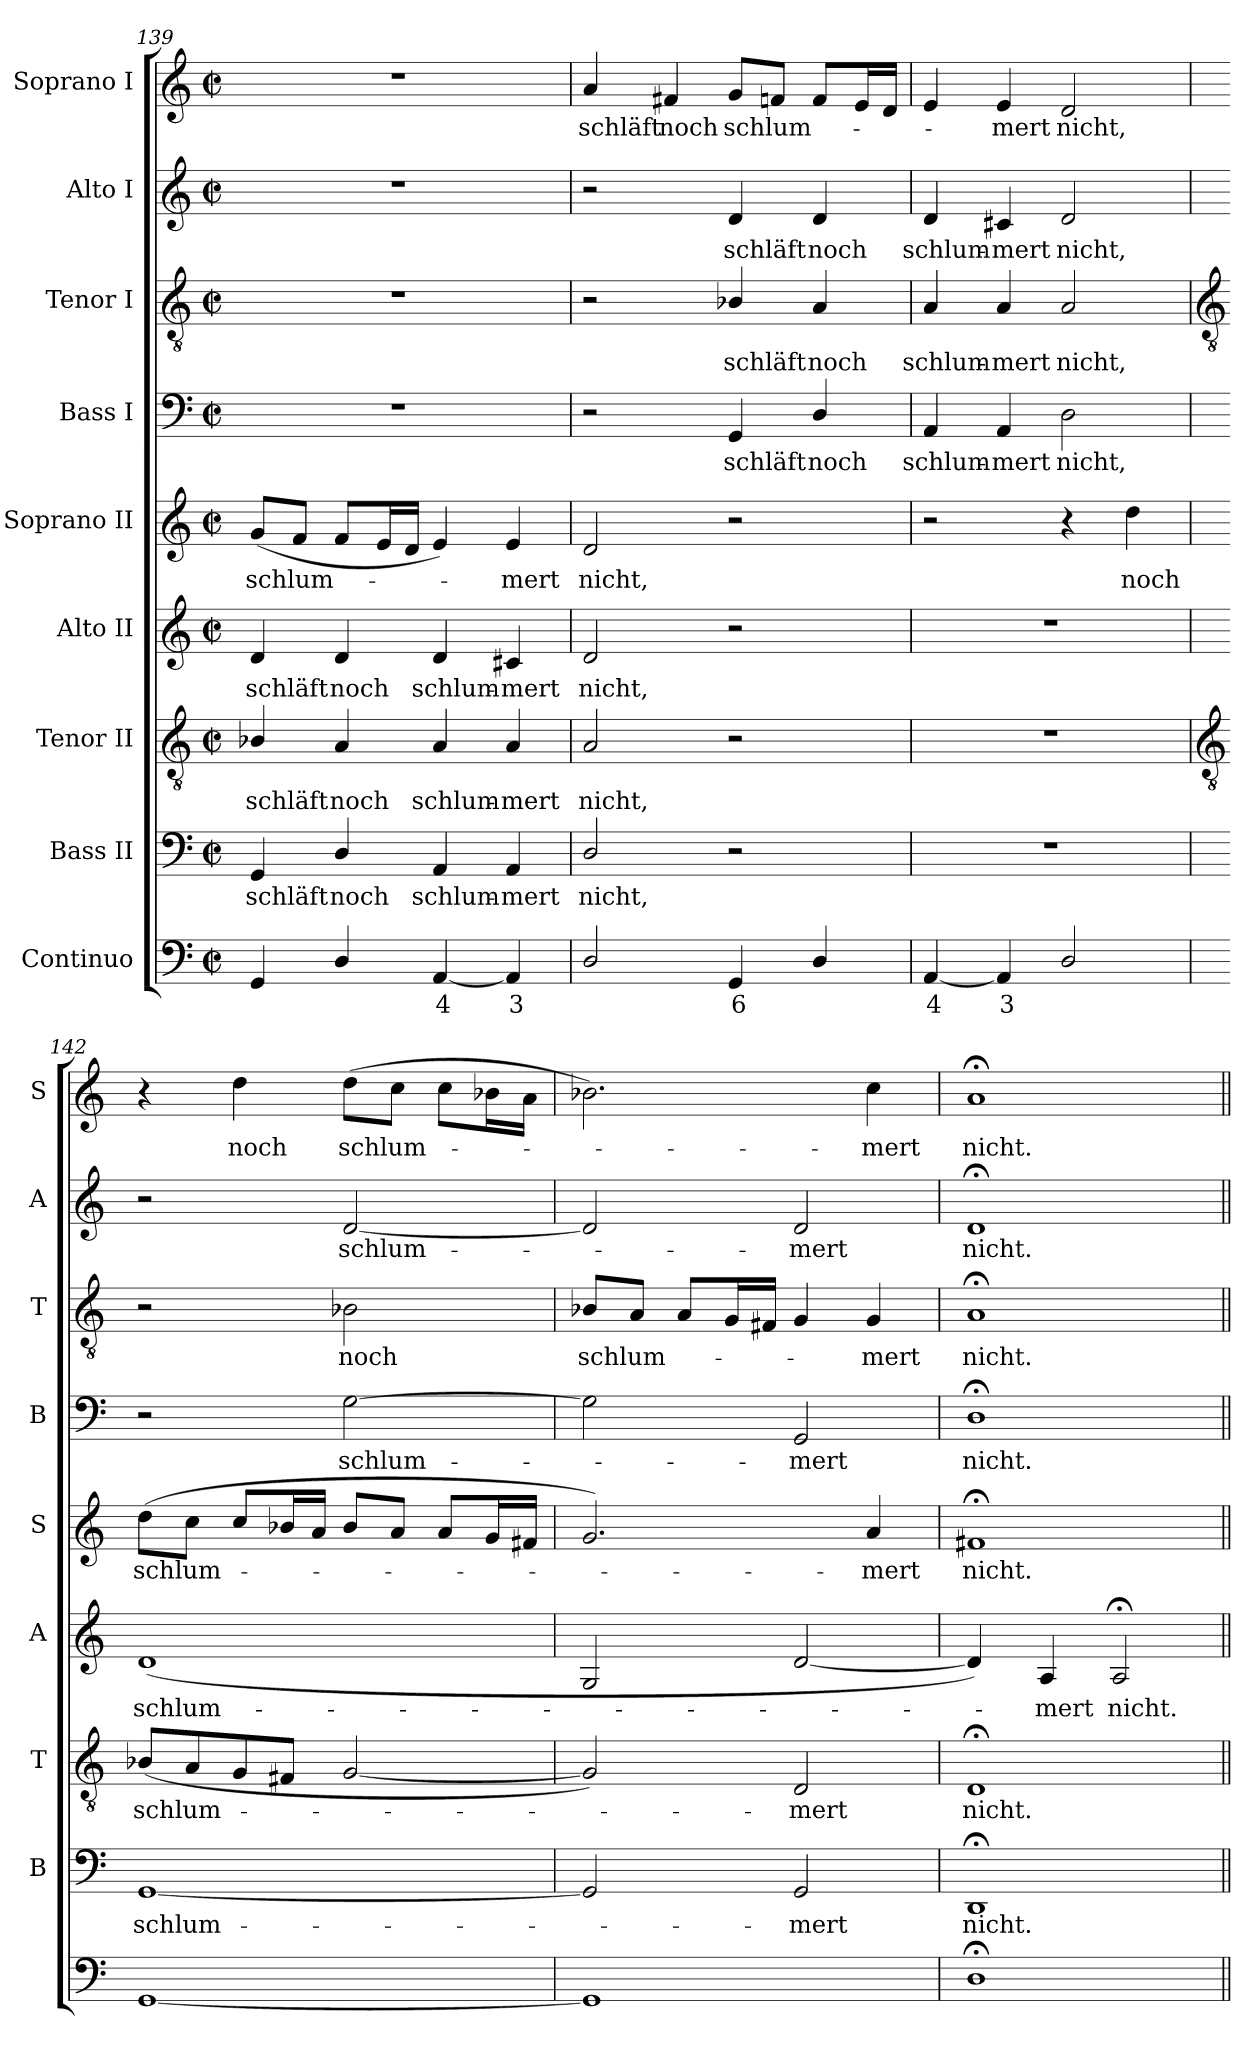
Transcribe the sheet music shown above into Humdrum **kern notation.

**kern	**text	**kern	**text	**kern	**text	**kern	**text	**kern	**text	**kern	**text	**kern	**text	**kern	**text	**kern	**text
*part9	*part9	*part8	*part8	*part7	*part7	*part6	*part6	*part5	*part5	*part4	*part4	*part3	*part3	*part2	*part2	*part1	*part1
*staff9	*staff9	*staff8	*staff8	*staff7	*staff7	*staff6	*staff6	*staff5	*staff5	*staff4	*staff4	*staff3	*staff3	*staff2	*staff2	*staff1	*staff1
*I"Continuo	*	*I"Bass II	*	*I"Tenor II	*	*I"Alto II	*	*I"Soprano II	*	*I"Bass I	*	*I"Tenor I	*	*I"Alto I	*	*I"Soprano I	*
*	*	*I'B	*	*I'T	*	*I'A	*	*I'S	*	*I'B	*	*I'T	*	*I'A	*	*I'S	*
!!LO:LB:g=z
*clefF4	*	*clefF4	*	*clefGv2	*	*clefG2	*	*clefG2	*	*clefF4	*	*clefGv2	*	*clefG2	*	*clefG2	*
*k[]	*	*k[]	*	*k[]	*	*k[]	*	*k[]	*	*k[]	*	*k[]	*	*k[]	*	*k[]	*
*C:	*	*C:	*	*C:	*	*C:	*	*C:	*	*C:	*	*C:	*	*C:	*	*C:	*
*M2/2	*	*M2/2	*	*M2/2	*	*M2/2	*	*M2/2	*	*M2/2	*	*M2/2	*	*M2/2	*	*M2/2	*
*met(c|)	*	*met(c|)	*	*met(c|)	*	*met(c|)	*	*met(c|)	*	*met(c|)	*	*met(c|)	*	*met(c|)	*	*met(c|)	*
=139	=139	=139	=139	=139	=139	=139	=139	=139	=139	=139	=139	=139	=139	=139	=139	=139	=139
!	!	!	!LO:LY:b	!	!LO:LY:b	!	!LO:LY:b	!	!LO:LY:b	!	!	!	!	!	!	!	!
4GG	.	4GG	schläft	4B-X/	schläft	4d	schläft	(<8gL	schlum-	1r	.	1r	.	1r	.	1r	.
.	.	.	.	.	.	.	.	8fJ	.	.	.	.	.	.	.	.	.
!	!	!	!LO:LY:b	!	!LO:LY:b	!	!LO:LY:b	!	!	!	!	!	!	!	!	!	!
4D/	.	4D/	noch	4A	noch	4d	noch	8fL	.	.	.	.	.	.	.	.	.
.	.	.	.	.	.	.	.	16eL	.	.	.	.	.	.	.	.	.
.	.	.	.	.	.	.	.	16dJJ	.	.	.	.	.	.	.	.	.
!	!LO:LY:b	!	!LO:LY:b	!	!LO:LY:b	!	!LO:LY:b	!	!	!	!	!	!	!	!	!	!
[4AA	4	4AA	schlum-	4A	schlum-	4d	schlum-	4e)	.	.	.	.	.	.	.	.	.
!	!LO:LY:b	!	!LO:LY:b	!	!LO:LY:b	!	!LO:LY:b	!	!LO:LY:b	!	!	!	!	!	!	!	!
4AA]	3	4AA	-mert	4A	-mert	4c#X	-mert	4e	mert	.	.	.	.	.	.	.	.
=140	=140	=140	=140	=140	=140	=140	=140	=140	=140	=140	=140	=140	=140	=140	=140	=140	=140
!	!	!	!LO:LY:b	!	!LO:LY:b	!	!LO:LY:b	!	!LO:LY:b	!	!	!	!	!	!	!	!LO:LY:b
2D/	.	2D/	nicht,	2A	nicht,	2d	nicht,	2d	nicht,	2r	.	2r	.	2r	.	4a	schläft
!	!	!	!	!	!	!	!	!	!	!	!	!	!	!	!	!	!LO:LY:b
.	.	.	.	.	.	.	.	.	.	.	.	.	.	.	.	4f#X	noch
!	!LO:LY:b	!	!	!	!	!	!	!	!	!	!LO:LY:b	!	!LO:LY:b	!	!LO:LY:b	!	!LO:LY:b
4GG	6	2r	.	2r	.	2r	.	2r	.	4GG	schläft	4B-X/	schläft	4d	schläft	8gL	schlum-
.	.	.	.	.	.	.	.	.	.	.	.	.	.	.	.	8fnJ	.
!	!	!	!	!	!	!	!	!	!	!	!LO:LY:b	!	!LO:LY:b	!	!LO:LY:b	!	!
4D/	.	.	.	.	.	.	.	.	.	4D/	noch	4A	noch	4d	noch	8fL	.
.	.	.	.	.	.	.	.	.	.	.	.	.	.	.	.	16eL	.
.	.	.	.	.	.	.	.	.	.	.	.	.	.	.	.	16dJJ	.
=141	=141	=141	=141	=141	=141	=141	=141	=141	=141	=141	=141	=141	=141	=141	=141	=141	=141
!	!LO:LY:b	!	!	!	!	!	!	!	!	!	!LO:LY:b	!	!LO:LY:b	!	!LO:LY:b	!	!
[4AA	4	1r	.	1r	.	1r	.	2r	.	4AA	schlum-	4A	schlum-	4d	schlum-	4e	.
!	!LO:LY:b	!	!	!	!	!	!	!	!	!	!LO:LY:b	!	!LO:LY:b	!	!LO:LY:b	!	!LO:LY:b
4AA]	3	.	.	.	.	.	.	.	.	4AA	-mert	4A	-mert	4c#X	-mert	4e	mert
!	!	!	!	!	!	!	!	!	!	!	!LO:LY:b	!	!LO:LY:b	!	!LO:LY:b	!	!LO:LY:b
2D/	.	.	.	.	.	.	.	4r	.	2D	nicht,	2A	nicht,	2d	nicht,	2d	nicht,
!	!	!	!	!	!	!	!	!	!LO:LY:b	!	!	!	!	!	!	!	!
.	.	.	.	.	.	.	.	4dd	noch	.	.	.	.	.	.	.	.
!!LO:LB:g=z
=142	=142	=142	=142	=142	=142	=142	=142	=142	=142	=142	=142	=142	=142	=142	=142	=142	=142
*	*	*	*	*clefGv2	*	*	*	*	*	*	*	*clefGv2	*	*	*	*	*
!	!	!	!LO:LY:b	!	!LO:LY:b	!	!LO:LY:b	!	!LO:LY:b	!	!	!	!	!	!	!	!
[1GG	.	[1GG	schlum-	(<8B-XL	schlum-	(<1d	schlum-	(<8ddL	schlum-	2r	.	2r	.	2r	.	4r	.
.	.	.	.	8A	.	.	.	8ccJ	.	.	.	.	.	.	.	.	.
!	!	!	!	!	!	!	!	!	!	!	!	!	!	!	!	!	!LO:LY:b
.	.	.	.	8G	.	.	.	8cc/L	.	.	.	.	.	.	.	4dd	noch
.	.	.	.	8F#XJ	.	.	.	16b-X/L	.	.	.	.	.	.	.	.	.
.	.	.	.	.	.	.	.	16a/JJ	.	.	.	.	.	.	.	.	.
!	!	!	!	!	!	!	!	!	!	!	!LO:LY:b	!	!LO:LY:b	!	!LO:LY:b	!	!LO:LY:b
.	.	.	.	[2G	.	.	.	8b-L	.	[2G	schlum-	2B-X	noch	[2d	schlum-	(>8ddL	schlum-
.	.	.	.	.	.	.	.	8aJ	.	.	.	.	.	.	.	8ccJ	.
.	.	.	.	.	.	.	.	8aL	.	.	.	.	.	.	.	8ccL	.
.	.	.	.	.	.	.	.	16gL	.	.	.	.	.	.	.	16b-XL	.
.	.	.	.	.	.	.	.	16f#XJJ	.	.	.	.	.	.	.	16aJJ	.
=143	=143	=143	=143	=143	=143	=143	=143	=143	=143	=143	=143	=143	=143	=143	=143	=143	=143
!	!	!	!	!	!	!	!	!	!	!	!	!	!LO:LY:b	!	!	!	!
1GG]	.	2GG]	.	2G])	.	2G	.	2.g)	.	2G]	.	8B-XL	schlum-	2d]	.	2.b-X)	.
.	.	.	.	.	.	.	.	.	.	.	.	8AJ	.	.	.	.	.
.	.	.	.	.	.	.	.	.	.	.	.	8AL	.	.	.	.	.
.	.	.	.	.	.	.	.	.	.	.	.	16GL	.	.	.	.	.
.	.	.	.	.	.	.	.	.	.	.	.	16F#XJJ	.	.	.	.	.
!	!	!	!LO:LY:b	!	!LO:LY:b	!	!	!	!	!	!LO:LY:b	!	!	!	!LO:LY:b	!	!
.	.	2GG	mert	2D	mert	[2d	.	.	.	2GG	mert	4G	.	2d	mert	.	.
!	!	!	!	!	!	!	!	!	!LO:LY:b	!	!	!	!LO:LY:b	!	!	!	!LO:LY:b
.	.	.	.	.	.	.	.	4a	mert	.	.	4G	mert	.	.	4cc	mert
=144	=144	=144	=144	=144	=144	=144	=144	=144	=144	=144	=144	=144	=144	=144	=144	=144	=144
!	!	!	!LO:LY:b	!	!LO:LY:b	!	!	!	!LO:LY:b	!	!LO:LY:b	!	!LO:LY:b	!	!LO:LY:b	!	!LO:LY:b
1D;<	.	1DD;<	nicht.	1D;<	nicht.	4d])	.	1f#X;<	nicht.	1D;<	nicht.	1A;<	nicht.	1d;<	nicht.	1a;<	nicht.
!	!	!	!	!	!	!	!LO:LY:b	!	!	!	!	!	!	!	!	!	!
.	.	.	.	.	.	4A	mert	.	.	.	.	.	.	.	.	.	.
!	!	!	!	!	!	!	!LO:LY:b	!	!	!	!	!	!	!	!	!	!
.	.	.	.	.	.	2A;<	nicht.	.	.	.	.	.	.	.	.	.	.
=||	=||	=||	=||	=||	=||	=||	=||	=||	=||	=||	=||	=||	=||	=||	=||	=||	=||
*-	*-	*-	*-	*-	*-	*-	*-	*-	*-	*-	*-	*-	*-	*-	*-	*-	*-
